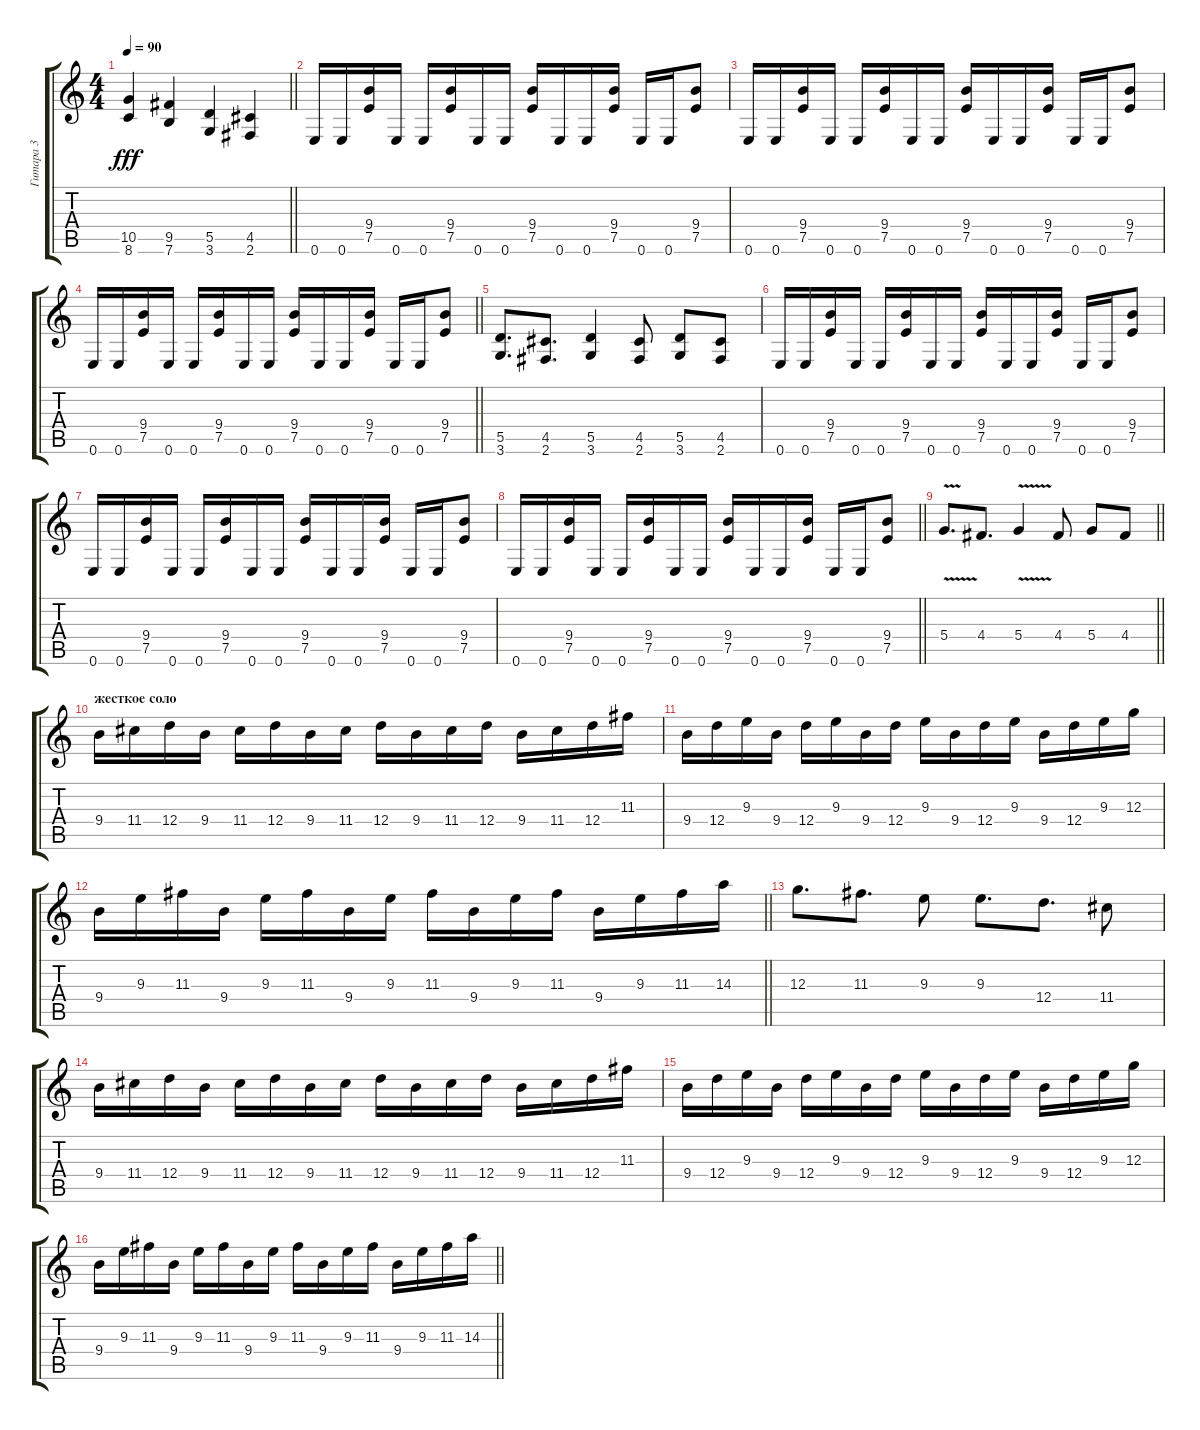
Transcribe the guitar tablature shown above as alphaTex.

\track ("Гитара 3" "Гитара 3") {instrument distortionguitar}
\staff {score tabs}
\tuning (E4 B3 G3 D3 A2 E2) {hide}
\ts (4 4)
\tempo 90
\clef g2
\barLineRight lightlight
\ks c
(10.5 8.6).4{dy fff} (9.5 7.6).4 (5.5 3.6).4 (4.5 2.6).4 |
\section ("" "")
0.6.16 0.6.16 (9.4 7.5).16 0.6.16 0.6.16 (9.4 7.5).16 0.6.16 0.6.16 (9.4 7.5).16 0.6.16 0.6.16 (9.4 7.5).16 0.6.16 0.6.16 (9.4 7.5).8 |
0.6.16 0.6.16 (9.4 7.5).16 0.6.16 0.6.16 (9.4 7.5).16 0.6.16 0.6.16 (9.4 7.5).16 0.6.16 0.6.16 (9.4 7.5).16 0.6.16 0.6.16 (9.4 7.5).8 |
\barLineRight lightlight
0.6.16 0.6.16 (9.4 7.5).16 0.6.16 0.6.16 (9.4 7.5).16 0.6.16 0.6.16 (9.4 7.5).16 0.6.16 0.6.16 (9.4 7.5).16 0.6.16 0.6.16 (9.4 7.5).8 |
(5.5 3.6).8{d} (4.5 2.6).8{d} (5.5 3.6).4 (4.5 2.6).8 (5.5 3.6).8 (4.5 2.6).8 |
0.6.16 0.6.16 (9.4 7.5).16 0.6.16 0.6.16 (9.4 7.5).16 0.6.16 0.6.16 (9.4 7.5).16 0.6.16 0.6.16 (9.4 7.5).16 0.6.16 0.6.16 (9.4 7.5).8 |
0.6.16 0.6.16 (9.4 7.5).16 0.6.16 0.6.16 (9.4 7.5).16 0.6.16 0.6.16 (9.4 7.5).16 0.6.16 0.6.16 (9.4 7.5).16 0.6.16 0.6.16 (9.4 7.5).8 |
\barLineRight lightlight
0.6.16 0.6.16 (9.4 7.5).16 0.6.16 0.6.16 (9.4 7.5).16 0.6.16 0.6.16 (9.4 7.5).16 0.6.16 0.6.16 (9.4 7.5).16 0.6.16 0.6.16 (9.4 7.5).8 |
\barLineRight lightlight
5.4{v}.8{d} 4.4.8{d} 5.4{v}.4 4.4.8 5.4.8 4.4.8 |
\section ("" "жесткое соло")
9.4.16 11.4.16 12.4.16 9.4.16 11.4.16 12.4.16 9.4.16 11.4.16 12.4.16 9.4.16 11.4.16 12.4.16 9.4.16 11.4.16 12.4.16 11.3.16 |
9.4.16 12.4.16 9.3.16 9.4.16 12.4.16 9.3.16 9.4.16 12.4.16 9.3.16 9.4.16 12.4.16 9.3.16 9.4.16 12.4.16 9.3.16 12.3.16 |
\barLineRight lightlight
9.4.16 9.3.16 11.3.16 9.4.16 9.3.16 11.3.16 9.4.16 9.3.16 11.3.16 9.4.16 9.3.16 11.3.16 9.4.16 9.3.16 11.3.16 14.3.16 |
12.3.8{d} 11.3.8{d} 9.3.8 9.3.8{d} 12.4.8{d} 11.4.8 |
9.4.16 11.4.16 12.4.16 9.4.16 11.4.16 12.4.16 9.4.16 11.4.16 12.4.16 9.4.16 11.4.16 12.4.16 9.4.16 11.4.16 12.4.16 11.3.16 |
9.4.16 12.4.16 9.3.16 9.4.16 12.4.16 9.3.16 9.4.16 12.4.16 9.3.16 9.4.16 12.4.16 9.3.16 9.4.16 12.4.16 9.3.16 12.3.16 |
\barLineRight lightlight
9.4.16 9.3.16 11.3.16 9.4.16 9.3.16 11.3.16 9.4.16 9.3.16 11.3.16 9.4.16 9.3.16 11.3.16 9.4.16 9.3.16 11.3.16 14.3.16
